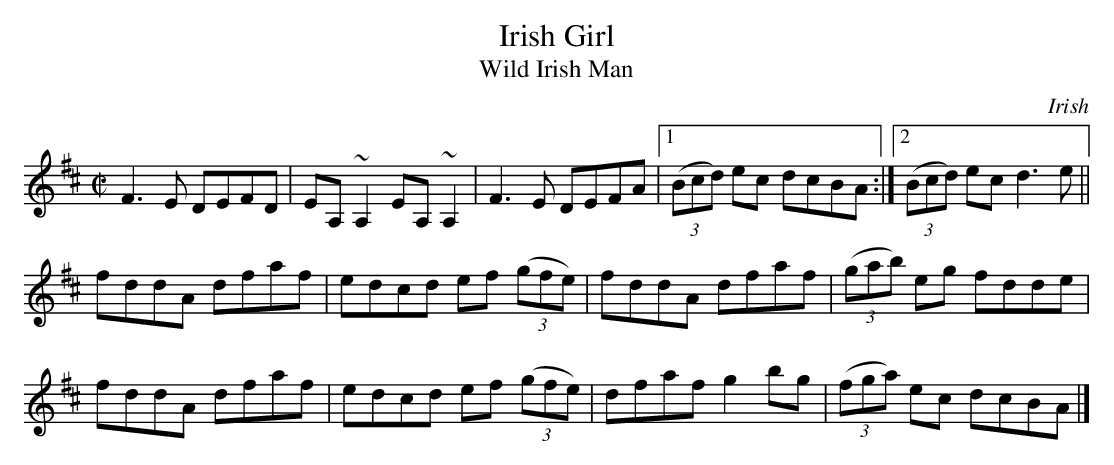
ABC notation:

X:1
T:Irish Girl
T:Wild Irish Man
M:C|
K:D
F3 E DEFD | EA, ~A,2 EA, ~A,2 | F3 E DEFA |1 (3(Bcd) ec dcBA :|2 (3(Bcd) ec d3 e ||
fddA dfaf | edcd ef (3(gfe) | fddA dfaf | (3(gab) eg fdde |
fddA dfaf | edcd ef (3(gfe) | dfaf g2 bg | (3(fga) ec dcBA |]
